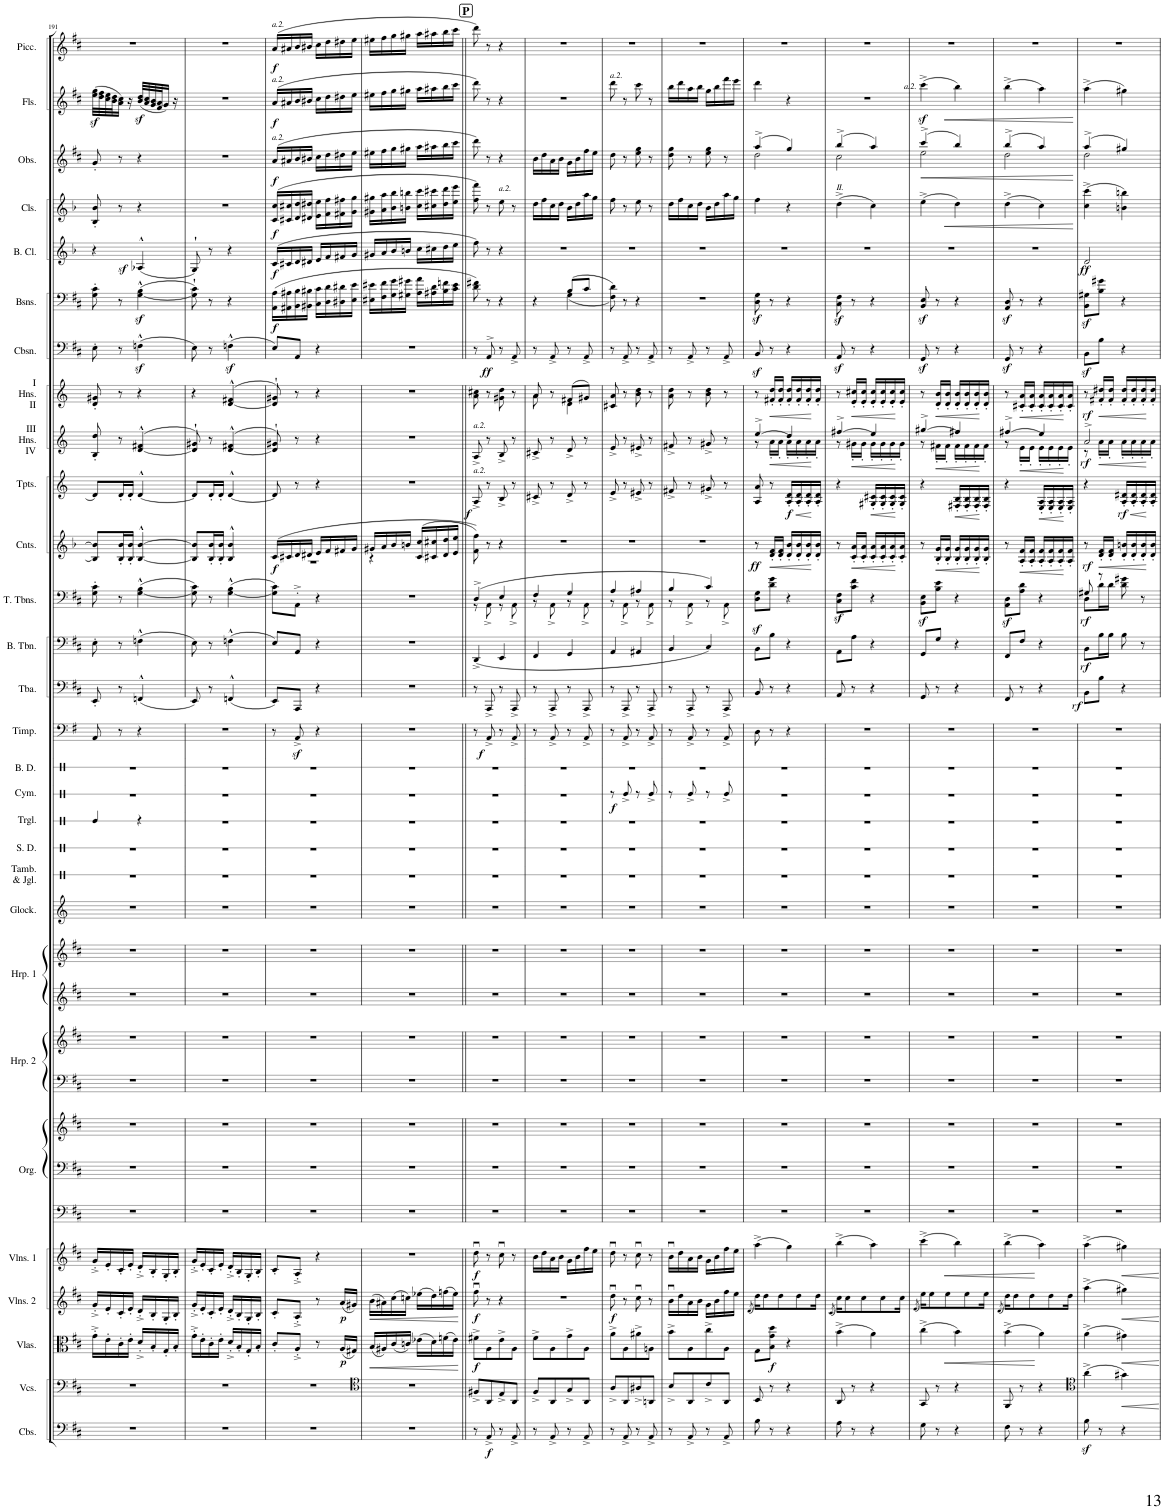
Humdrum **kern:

**kern	**dynam	**kern	**kern	**dynam	**kern	**dynam	**kern	**dynam	**kern	**kern	**kern	**kern	**kern	**kern	**kern	**kern	**kern	**kern	**kern	**kern	**dynam	**kern	**kern	**dynam	**kern	**dynam	**kern	**dynam	**kern	**dynam	**kern	**dynam	**kern	**dynam	**kern	**dynam	**kern	**dynam	**kern	**dynam	**kern	**dynam	**kern	**dynam	**kern	**dynam	**kern	**dynam	**kern	**dynam	**kern	**dynam
*part29	*part29	*part28	*part27	*part27	*part26	*part26	*part25	*part25	*part24	*part24	*part24	*part23	*part23	*part22	*part22	*part21	*part20	*part19	*part18	*part17	*part17	*part16	*part15	*part15	*part14	*part14	*part13	*part13	*part12	*part12	*part11	*part11	*part10	*part10	*part9	*part9	*part8	*part8	*part7	*part7	*part6	*part6	*part5	*part5	*part4	*part4	*part3	*part3	*part2	*part2	*part1	*part1
*staff33	*staff33	*staff32	*staff31	*staff31	*staff30	*staff30	*staff29	*staff29	*staff28	*staff27	*staff26	*staff25	*staff24	*staff23	*staff22	*staff21	*staff20	*staff19	*staff18	*staff17	*staff17	*staff16	*staff15	*staff15	*staff14	*staff14	*staff13	*staff13	*staff12	*staff12	*staff11	*staff11	*staff10	*staff10	*staff9	*staff9	*staff8	*staff8	*staff7	*staff7	*staff6	*staff6	*staff5	*staff5	*staff4	*staff4	*staff3	*staff3	*staff2	*staff2	*staff1	*staff1
*I"Contrabasses	*	*I"Violoncellos	*I"Violas	*	*I"Violins 2	*	*I"Violins 1	*	*I"Organ	*	*	*I"Harp 2	*	*I"Harp 1	*	*I"Glockenspiel	*I"Tambourine &amp; Jingles	*I"Snare Drum	*I"Triangle	*I"Cymbal	*	*I"Bass Drum	*I"Timpani	*	*I"Tuba	*	*I"Bass Trombone	*	*I"2 Tenor Trombones	*	*I"2 A Cornets	*	*I"2 F Trumpets	*	*I"III F Horns IV	*	*I"I F Horns II	*	*I"Contrabassoon	*	*I"2 Bassoons	*	*I"A Bass Clarinet	*	*I"2 A Clarinets	*	*I"2 Oboes	*	*I"2 Flutes	*	*I"Piccolo (II ad lib.)	*
*I'Cbs.	*	*I'Vcs.	*I'Vlas.	*	*I'Vlns. 2	*	*I'Vlns. 1	*	*I'Org.	*	*	*I'Hrp. 2	*	*I'Hrp. 1	*	*I'Glock.	*I'Tamb. &amp; Jgl.	*I'S. D.	*I'Trgl.	*I'Cym.	*	*I'B. D.	*I'Timp.	*	*I'Tba.	*	*I'B. Tbn.	*	*I'T. Tbns.	*	*I'Cnts.	*	*I'Tpts.	*	*I'III Hns. IV	*	*I'I Hns. II	*	*I'Cbsn.	*	*I'Bsns.	*	*I'B. Cl.	*	*I'Cls.	*	*I'Obs.	*	*I'Fls.	*	*I'Picc.	*
!!LO:PB:g=z
*clefF4	*	*clefF4	*clefC3	*	*clefG2	*	*clefG2	*	*clefF4	*clefF4	*clefG2	*clefF4	*clefG2	*clefG2	*clefG2	*clefG2	*clefX	*clefX	*clefX	*clefX	*	*clefX	*clefF4	*	*clefF4	*	*clefF4	*	*clefF4	*	*clefG2	*	*clefG2	*	*clefG2	*	*clefG2	*	*clefF4	*	*clefF4	*	*clefG2	*	*clefG2	*	*clefG2	*	*clefG2	*	*clefG2	*
*Trd7c12	*	*	*	*	*	*	*	*	*	*	*	*	*	*	*	*Trd-14c-24	*	*	*	*	*	*	*	*	*	*	*	*	*	*	*Trd2c3	*	*Trd-3c-5	*	*Trd4c7	*	*Trd4c7	*	*Trd7c12	*	*	*	*Trd9c15	*	*Trd2c3	*	*	*	*	*	*Trd-7c-12	*
*k[f#c#]	*	*k[f#c#]	*k[f#c#]	*	*k[f#c#]	*	*k[f#c#]	*	*k[f#c#]	*k[f#c#]	*k[f#c#]	*k[f#c#]	*k[f#c#]	*k[f#c#]	*k[f#c#]	*k[]	*k[]	*k[]	*k[]	*k[]	*	*k[]	*k[f#]	*	*k[f#c#]	*	*k[f#c#]	*	*k[f#c#]	*	*k[b-]	*	*k[]	*	*k[]	*	*k[]	*	*k[f#c#]	*	*k[f#c#]	*	*k[b-]	*	*k[b-]	*	*k[f#c#]	*	*k[f#c#]	*	*k[f#c#]	*
*M2/4	*	*M2/4	*M2/4	*	*M2/4	*	*M2/4	*	*M2/4	*M2/4	*M2/4	*M2/4	*M2/4	*M2/4	*M2/4	*M2/4	*M2/4	*M2/4	*M2/4	*M2/4	*	*M2/4	*M2/4	*	*M2/4	*	*M2/4	*	*M2/4	*	*M2/4	*	*M2/4	*	*M2/4	*	*M2/4	*	*M2/4	*	*M2/4	*	*M2/4	*	*M2/4	*	*M2/4	*	*M2/4	*	*M2/4	*
=191	=191	=191	=191	=191	=191	=191	=191	=191	=191	=191	=191	=191	=191	=191	=191	=191	=191	=191	=191	=191	=191	=191	=191	=191	=191	=191	=191	=191	=191	=191	=191	=191	=191	=191	=191	=191	=191	=191	=191	=191	=191	=191	=191	=191	=191	=191	=191	=191	=191	=191	=191	=191
2r	.	2r	16g'^\LL	.	16g'^/LL	.	16g'^/LL	.	2r	2r	2r	2r	2r	2r	2r	2r	2r	2r	4Re/	2r	.	2r	8AA/	.	8EE'/	.	8E'\	.	8G\' 8c#\'	.	8B-/] 8b-/]L	.	8d/L]	.	8B/' 8dd/'	.	8d/' 8g#X/'	.	8E'\	.	8G\' 8c#\'	.	4r	.	8B-/' 8b-/'	.	8g'/	.	(32ee\z< 32gg\z<LLL	.	2r	.
.	.	.	.	.	.	.	.	.	.	.	.	.	.	.	.	.	.	.	.	.	.	.	.	.	.	.	.	.	.	.	.	.	.	.	.	.	.	.	.	.	.	.	.	.	.	.	.	.	32dd\ 32ff#\	.	.	.
.	.	.	16e'\	.	16e'/	.	16e'/	.	.	.	.	.	.	.	.	.	.	.	.	.	.	.	.	.	.	.	.	.	.	.	.	.	.	.	.	.	.	.	.	.	.	.	.	.	.	.	.	.	32cc#\ 32ee\	.	.	.
.	.	.	.	.	.	.	.	.	.	.	.	.	.	.	.	.	.	.	.	.	.	.	.	.	.	.	.	.	.	.	.	.	.	.	.	.	.	.	.	.	.	.	.	.	.	.	.	.	32b\ 32dd\J	.	.	.
.	.	.	16c#'\	.	16c#'/	.	16c#'/	.	.	.	.	.	.	.	.	.	.	.	.	.	.	.	8r	.	8r	.	8r	.	8r	.	16B-/' 16b-/'L	.	16d'/L	.	8r	.	8r	.	8r	.	8r	.	.	.	8r	.	8r	.	16a\ 16cc#\JJ)	.	.	.
.	.	.	16e'\JJ	.	16e'/JJ	.	16e'/JJ	.	.	.	.	.	.	.	.	.	.	.	.	.	.	.	.	.	.	.	.	.	.	.	16B-/' 16b-/'JJ	.	16d'/JJ	.	.	.	.	.	.	.	.	.	.	.	.	.	.	.	16r	.	.	.
.	.	.	16d'^/LL	.	16d'^/LL	.	16d'^/LL	.	.	.	.	.	.	.	.	.	.	.	4r	.	.	.	4r	.	(4FFn^^/	.	(4Fn^^\	.	(>[4G\^^ 4B\^^	.	[4B-/^^ [4b-/^^	.	[4d^^/	.	(>[4d/^^ 4f#X/^^	.	4r	.	(4Fnz<^^\	.	(>[4G\z<^^ 4B\z<^^	.	(4A-Xz<^^/	.	4r	.	4r	.	(32b/z< 32dd/z<LLL	.	.	.
.	.	.	.	.	.	.	.	.	.	.	.	.	.	.	.	.	.	.	.	.	.	.	.	.	.	.	.	.	.	.	.	.	.	.	.	.	.	.	.	.	.	.	.	.	.	.	.	.	32a/ 32cc#/	.	.	.
.	.	.	16B'/	.	16B'/	.	16B'/	.	.	.	.	.	.	.	.	.	.	.	.	.	.	.	.	.	.	.	.	.	.	.	.	.	.	.	.	.	.	.	.	.	.	.	.	.	.	.	.	.	32g/ 32b/	.	.	.
.	.	.	.	.	.	.	.	.	.	.	.	.	.	.	.	.	.	.	.	.	.	.	.	.	.	.	.	.	.	.	.	.	.	.	.	.	.	.	.	.	.	.	.	.	.	.	.	.	32f#/ 32a/J	.	.	.
.	.	.	16G'/	.	16G'/	.	16G'/	.	.	.	.	.	.	.	.	.	.	.	.	.	.	.	.	.	.	.	.	.	.	.	.	.	.	.	.	.	.	.	.	.	.	.	.	.	.	.	.	.	16g/JJ)	.	.	.
.	.	.	16B'/JJ	.	16B'/JJ	.	16B'/JJ	.	.	.	.	.	.	.	.	.	.	.	.	.	.	.	.	.	.	.	.	.	.	.	.	.	.	.	.	.	.	.	.	.	.	.	.	.	.	.	.	.	16r	.	.	.
=192	=192	=192	=192	=192	=192	=192	=192	=192	=192	=192	=192	=192	=192	=192	=192	=192	=192	=192	=192	=192	=192	=192	=192	=192	=192	=192	=192	=192	=192	=192	=192	=192	=192	=192	=192	=192	=192	=192	=192	=192	=192	=192	=192	=192	=192	=192	=192	=192	=192	=192	=192	=192
2r	.	2r	16g'^\LL	.	16g'^/LL	.	16g'^/LL	.	2r	2r	2r	2r	2r	2r	2r	2r	2r	2r	2r	2r	.	2r	2r	.	8EE'/)	.	8E'\)	.	8G\]' 8c#\')	.	8B-/] 8b-/]L	.	8d/L]	.	8d/]`> 8g#X/`>)	.	4r	.	8E'\)	.	8G\]`> 8c#\`>)	.	8G`>/)	.	2r	.	2r	.	2r	.	2r	.
.	.	.	16e'\	.	16e'/	.	16e'/	.	.	.	.	.	.	.	.	.	.	.	.	.	.	.	.	.	.	.	.	.	.	.	.	.	.	.	.	.	.	.	.	.	.	.	.	.	.	.	.	.	.	.	.	.
.	.	.	16c#'\	.	16c#'/	.	16c#'/	.	.	.	.	.	.	.	.	.	.	.	.	.	.	.	.	.	8r	.	8r	.	8r	.	16B-/' 16b-/'L	.	16d'/L	.	8r	.	.	.	8r	.	8r	.	8r	.	.	.	.	.	.	.	.	.
.	.	.	16e'\JJ	.	16e'/JJ	.	16e'/JJ	.	.	.	.	.	.	.	.	.	.	.	.	.	.	.	.	.	.	.	.	.	.	.	16B-/' 16b-/'JJ	.	16d'/JJ	.	.	.	.	.	.	.	.	.	.	.	.	.	.	.	.	.	.	.
.	.	.	16d'^/LL	.	16d'^/LL	.	16d'^/LL	.	.	.	.	.	.	.	.	.	.	.	.	.	.	.	.	.	(4FFn^^/	.	(4Fn^^\	.	(>[4G\^^ 4B\^^	.	4B-/^^ 4b-/^^	.	[4d^^/	.	(>[4d/^^ 4f#X/^^	.	(>[4d/^^ 4f#X/^^	.	(4Fnz<^^\	.	4r	.	4r	.	.	.	.	.	.	.	.	.
.	.	.	16B'/	.	16B'/	.	16B'/	.	.	.	.	.	.	.	.	.	.	.	.	.	.	.	.	.	.	.	.	.	.	.	.	.	.	.	.	.	.	.	.	.	.	.	.	.	.	.	.	.	.	.	.	.
.	.	.	16G'/	.	16G'/	.	16G'/	.	.	.	.	.	.	.	.	.	.	.	.	.	.	.	.	.	.	.	.	.	.	.	.	.	.	.	.	.	.	.	.	.	.	.	.	.	.	.	.	.	.	.	.	.
.	.	.	16B'/JJ	.	16B'/JJ	.	16B'/JJ	.	.	.	.	.	.	.	.	.	.	.	.	.	.	.	.	.	.	.	.	.	.	.	.	.	.	.	.	.	.	.	.	.	.	.	.	.	.	.	.	.	.	.	.	.
=193	=193	=193	=193	=193	=193	=193	=193	=193	=193	=193	=193	=193	=193	=193	=193	=193	=193	=193	=193	=193	=193	=193	=193	=193	=193	=193	=193	=193	=193	=193	=193	=193	=193	=193	=193	=193	=193	=193	=193	=193	=193	=193	=193	=193	=193	=193	=193	=193	=193	=193	=193	=193
*	*	*	*	*	*	*	*	*	*	*	*	*	*	*	*	*	*	*	*	*	*	*	*	*	*	*	*	*	*	*	*^	*	*	*	*	*	*	*	*	*	*	*	*	*	*	*	*	*	*	*	*	*
!	!	!	!	!	!	!	!	!	!	!	!	!	!	!	!	!	!	!	!	!	!	!	!	!	!	!	!	!	!	!	!	!	!	!	!	!	!	!	!	!	!	!	!	!	!	!	!	!	!	!	!	!LO:TX:a:i:t=a.2.	!
!	!	!	!	!	!	!	!	!	!	!	!	!	!	!	!	!	!	!	!	!	!	!	!	!	!	!	!	!	!	!	!	!	!	!	!	!	!	!	!	!	!	!	!	!	!	!	!	!	!	!LO:TX:a:i:t=a.2.	!	!	!
!	!	!	!	!	!	!	!	!	!	!	!	!	!	!	!	!	!	!	!	!	!	!	!	!	!	!	!	!	!	!	!	!	!	!	!	!	!	!	!	!	!	!	!	!	!	!	!	!LO:TX:a:i:t=a.2.	!	!	!	!	!
!	!	!	!	!	!	!	!	!	!	!	!	!	!	!	!	!	!	!	!	!	!	!	!	!	!	!	!	!	!	!	!	!	!LO:DY:b	!	!	!	!	!	!	!	!	!	!LO:DY:b	!	!LO:DY:b	!	!LO:DY:b	!	!LO:DY:b	!	!LO:DY:b	!	!LO:DY:b
2r	.	2r	8c#'/L	.	8c#'/L	.	8c#'/L	.	2r	2r	2r	2r	2r	2r	2r	2r	2r	2r	2r	2r	.	2r	8r	.	8EE'/L)	.	8E'/L)	.	8G\]' 8c#\'L)	.	(16c/LL	2r	f	8d/]	.	8d/]`> 8g#X/`>)	.	8d/]`> 8g#X/`>)	.	8E'/L)	.	(16AA\ 16A\LL	f	(16c/LL	f	(16c/ 16cc/LL	f	(16a/LL	f	(16a/LL	f	(16a/LL	f
.	.	.	.	.	.	.	.	.	.	.	.	.	.	.	.	.	.	.	.	.	.	.	.	.	.	.	.	.	.	.	16c#X/	.	.	.	.	.	.	.	.	.	.	16AA#X\ 16A#X\	.	16c#X/	.	16c#X/ 16cc#X/	.	16a#X/	.	16a#X/	.	16a#X/	.
.	.	.	8A'^/J	.	8A'^/J	.	8A'^/J	.	.	.	.	.	.	.	.	.	.	.	.	.	.	.	8AAz<^/	.	8AAA'/J	.	8AA'/J	.	8AA'^\J	.	16d/	.	.	8r	.	8r	.	8r	.	8AA'/J	.	16BB\ 16B\	.	16d/	.	16d/ 16dd/	.	16b/	.	16b/	.	16b/	.
.	.	.	.	.	.	.	.	.	.	.	.	.	.	.	.	.	.	.	.	.	.	.	.	.	.	.	.	.	.	.	16d#X/JJ	.	.	.	.	.	.	.	.	.	.	16BB#X\ 16B#X\JJ	.	16d#X/JJ	.	16d#X/ 16dd#X/JJ	.	16b#X/JJ	.	16b#X/JJ	.	16b#X/JJ	.
.	.	.	8r	.	8r	.	4r	.	.	.	.	.	.	.	.	.	.	.	.	.	.	.	4r	.	4r	.	4r	.	4r	.	16e/LL	.	.	4r	.	4r	.	4r	.	4r	.	16C#\ 16c#\LL	.	16e/LL	.	16e\ 16ee\LL	.	16cc#\LL	.	16cc#\LL	.	16cc#\LL	.
.	.	.	.	.	.	.	.	.	.	.	.	.	.	.	.	.	.	.	.	.	.	.	.	.	.	.	.	.	.	.	16f/	.	.	.	.	.	.	.	.	.	.	16D\ 16d\	.	16f/	.	16f\ 16ff\	.	16dd\	.	16dd\	.	16dd\	.
!	!	!	!	!LO:DY:b	!	!LO:DY:b	!	!	!	!	!	!	!	!	!	!	!	!	!	!	!	!	!	!	!	!	!	!	!	!	!	!	!	!	!	!	!	!	!	!	!	!	!	!	!	!	!	!	!	!	!	!	!
.	.	.	(16A/LL	p	(16a/LL	p	.	.	.	.	.	.	.	.	.	.	.	.	.	.	.	.	.	.	.	.	.	.	.	.	16f#X/	.	.	.	.	.	.	.	.	.	.	16D#X\ 16d#X\	.	16f#X/	.	16f#X\ 16ff#X\	.	16dd#X\	.	16dd#X\	.	16dd#X\	.
.	.	.	16G#X'/JJ)	.	16g#X'/JJ)	.	.	.	.	.	.	.	.	.	.	.	.	.	.	.	.	.	.	.	.	.	.	.	.	.	16g/JJ	.	.	.	.	.	.	.	.	.	.	16E\ 16e\JJ	.	16g/JJ	.	16g\ 16gg\JJ	.	16ee\JJ	.	16ee\JJ	.	16ee\JJ	.
=194	=194	=194	=194	=194	=194	=194	=194	=194	=194	=194	=194	=194	=194	=194	=194	=194	=194	=194	=194	=194	=194	=194	=194	=194	=194	=194	=194	=194	=194	=194	=194	=194	=194	=194	=194	=194	=194	=194	=194	=194	=194	=194	=194	=194	=194	=194	=194	=194	=194	=194	=194	=194	=194
*	*	*clefC4	*	*	*	*	*	*	*	*	*	*	*	*	*	*	*	*	*	*	*	*	*	*	*	*	*	*	*	*	*	*	*	*	*	*	*	*	*	*	*	*	*	*	*	*	*	*	*	*	*	*	*
!	!	!	!	!LO:HP:b	!	!	!	!	!	!	!	!	!	!	!	!	!	!	!	!	!	!	!	!	!	!	!	!	!	!	!	!	!	!	!	!	!	!	!	!	!	!	!	!	!	!	!	!	!	!	!	!	!
2r	.	2r	(16B/LL	<	(16b\LL	.	2r	.	2r	2r	2r	2r	2r	2r	2r	2r	2r	2r	2r	2r	.	2r	2r	.	2r	.	2r	.	2r	.	16g#X/LL	4r	.	2r	.	2r	.	2r	.	2r	.	16E#X\ 16e#X\LL	.	16g#X/LL	.	16g#X\ 16gg#X\LL	.	16ee#X\LL	.	16ee#X\LL	.	16ee#X\LL	.
.	.	.	16A#X'/)	.	16a#X'\)	.	.	.	.	.	.	.	.	.	.	.	.	.	.	.	.	.	.	.	.	.	.	.	.	.	16a/	.	.	.	.	.	.	.	.	.	.	16F#\ 16f#\	.	16a/	.	16a\ 16aa\	.	16ff#\	.	16ff#\	.	16ff#\	.
.	.	.	(16c#/	.	(16cc#\	.	.	.	.	.	.	.	.	.	.	.	.	.	.	.	.	.	.	.	.	.	.	.	.	.	16b-/	.	.	.	.	.	.	.	.	.	.	16G\ 16g\	.	16b-/	.	16b-\ 16bb-\	.	16gg\	.	16gg\	.	16gg\	.
.	.	.	16cn'/JJ)	.	16ccn'\JJ)	.	.	.	.	.	.	.	.	.	.	.	.	.	.	.	.	.	.	.	.	.	.	.	.	.	16bn/JJ	.	.	.	.	.	.	.	.	.	.	16G#X\ 16g#X\JJ	.	16bn/JJ	.	16bn\ 16bbn\JJ	.	16gg#X\JJ	.	16gg#X\JJ	.	16gg#X\JJ	.
.	.	.	(16e-X\LL	.	(16ee-X\LL	.	.	.	.	.	.	.	.	.	.	.	.	.	.	.	.	.	.	.	.	.	.	.	.	.	(16c/ 16cc/LL	4ryy	.	.	.	.	.	.	.	.	.	16A\ 16a\LL	.	16cc\LL	.	16cc\ 16ccc\LL	.	16aa\LL	.	16aa\LL	.	16aa\LL	.
.	.	.	16d'\)	.	16dd'\)	.	.	.	.	.	.	.	.	.	.	.	.	.	.	.	.	.	.	.	.	.	.	.	.	.	16c#X/ 16cc#X/	.	.	.	.	.	.	.	.	.	.	16A#X\ 16d\	.	16cc#X\	.	16cc#X\ 16ccc#X\	.	16aa#X\	.	16aa#X\	.	16aa#X\	.
.	.	.	(16fn\	.	(16ffn\	.	.	.	.	.	.	.	.	.	.	.	.	.	.	.	.	.	.	.	.	.	.	.	.	.	16d/ 16dd/	.	.	.	.	.	.	.	.	.	.	16B\ 16fn\	.	16dd\	.	16dd\ 16ddd\	.	16bb\	.	16bb\	.	16bb\	.
.	.	.	16e-'\JJ)	.	16ee-'\JJ)	.	.	.	.	.	.	.	.	.	.	.	.	.	.	.	.	.	.	.	.	.	.	.	.	.	16e/ 16ee/JJ	.	.	.	.	.	.	.	.	.	.	16c#\ 16e#\JJ	.	16ee\JJ	.	16ee\ 16eee\JJ	.	16ccc#\JJ	.	16ccc#\JJ	.	16ccc#\JJ	.
*	*	*	*	*	*	*	*	*	*	*	*	*	*	*	*	*	*	*	*	*	*	*	*	*	*	*	*	*	*	*	*v	*v	*	*	*	*	*	*	*	*	*	*	*	*	*	*	*	*	*	*	*	*	*
!!LO:REH:place=s1:a:B:cj:fs=14:t=P
=195||	=195||	=195||	=195||	=195||	=195||	=195||	=195||	=195||	=195||	=195||	=195||	=195||	=195||	=195||	=195||	=195||	=195||	=195||	=195||	=195||	=195||	=195||	=195||	=195||	=195||	=195||	=195||	=195||	=195||	=195||	=195||	=195||	=195||	=195||	=195||	=195||	=195||	=195||	=195||	=195||	=195||	=195||	=195||	=195||	=195||	=195||	=195||	=195||	=195||	=195||	=195||	=195||
*	*	*	*	*	*	*	*	*	*	*	*	*	*	*	*	*	*	*	*	*	*	*	*	*	*	*	*	*	*^	*	*	*	*	*	*	*	*	*	*	*	*	*	*	*	*	*	*	*	*	*	*	*
!	!	!	!	!	!	!	!	!	!	!	!	!	!	!	!	!	!	!	!	!	!	!	!	!	!	!	!	!	!	!	!	!	!	!	!	!LO:TX:a:i:t=a.2.	!	!	!	!	!	!	!	!	!	!	!	!	!	!	!	!	!
!	!	!	!	!	!	!	!	!	!	!	!	!	!	!	!	!	!	!	!	!	!	!	!	!	!	!	!	!	!	!	!	!	!	!LO:TX:a:i:t=a.2.	!	!	!	!	!	!	!	!	!	!	!	!	!	!	!	!	!	!	!
!	!	!	!	!LO:DY:b	!	!LO:DY:b	!	!LO:DY:b	!	!	!	!	!	!	!	!	!	!	!	!	!	!	!	!	!	!	!	!	!	!	!	!	!	!	!LO:DY:b	!	!	!	!	!	!	!	!	!	!	!	!	!	!	!	!	!	!
8r	.	8F#X^/L	8f#X^\L	f	8ff#u\	f	8ddu\	f	2r	2r	2r	2r	2r	2r	2r	2r	2r	2r	2r	2r	.	2r	8r	.	8r	.	(4DD^/	.	(4D^/	8r	.	8f\ 8ff\))	.	8A^/	f	8A^/	.	8a\' 8cc#X\'	.	8r	.	8d\ 8f#X\)	.	8ff\)	.	8ff\ 8fff\)	.	8ddd\)	.	8ddd\)	.	8ddd\)	.
!	!LO:DY:b	!	!	!	!	!	!	!	!	!	!	!	!	!	!	!	!	!	!	!	!	!	!	!LO:DY:b	!	!	!	!	!	!	!	!	!	!	!	!	!	!	!	!	!LO:DY:b	!	!	!	!	!	!	!	!	!	!	!	!
8AA^</	f	8AA/	8A\	.	8r	.	8r	.	.	.	.	.	.	.	.	.	.	.	.	.	.	.	8AA^</	f	8AAA^</	.	.	.	.	8AA^\	.	8r	.	8r	.	8r	.	8r	.	8AA^>/	ff	8r	.	8r	.	8r	.	8r	.	8r	.	8r	.
!	!	!	!	!	!	!	!	!	!	!	!	!	!	!	!	!	!	!	!	!	!	!	!	!	!	!	!	!	!	!	!	!	!	!	!	!	!	!	!	!	!	!	!	!	!	!LO:TX:a:i:t=a.2.	!	!	!	!	!	!	!
8r	.	8E^/	8e^\	.	4r	.	8cc#u\	.	.	.	.	.	.	.	.	.	.	.	.	.	.	.	8r	.	8r	.	4EE/	.	4E/	8r	.	4r	.	8B^/	.	8B^/	.	8g#X\' 8dd\'	.	8r	.	4r	.	4r	.	8ee\	.	4r	.	4r	.	4r	.
8AA^/	.	8AA/J	8A\J	.	.	.	8r	.	.	.	.	.	.	.	.	.	.	.	.	.	.	.	8AA^/	.	8AAA^/	.	.	.	.	8AA^\	.	.	.	8r	.	8r	.	8r	.	8AA^/	.	.	.	.	.	8r	.	.	.	.	.	.	.
=196	=196	=196	=196	=196	=196	=196	=196	=196	=196	=196	=196	=196	=196	=196	=196	=196	=196	=196	=196	=196	=196	=196	=196	=196	=196	=196	=196	=196	=196	=196	=196	=196	=196	=196	=196	=196	=196	=196	=196	=196	=196	=196	=196	=196	=196	=196	=196	=196	=196	=196	=196	=196	=196
*	*	*	*	*	*	*	*	*	*	*	*	*	*	*	*	*	*	*	*	*	*	*	*	*	*	*	*	*	*	*	*	*	*	*	*	*	*	*^	*	*	*	*^	*	*	*	*	*	*	*	*	*	*	*
8r	.	8F#^/L	8f#^\L	.	2r	.	16b'^\LL	.	2r	2r	2r	2r	2r	2r	2r	2r	2r	2r	2r	2r	.	2r	8r	.	8r	.	4FF#/	.	4F#/	8r	.	2r	.	8c#X^/	.	8c#X^/	.	8a'/	8a'\	.	8r	.	4r	4ryy	.	2r	.	16dd'^\LL	.	16b'^\LL	.	2r	.	2r	.
.	.	.	.	.	.	.	16dd'\	.	.	.	.	.	.	.	.	.	.	.	.	.	.	.	.	.	.	.	.	.	.	.	.	.	.	.	.	.	.	.	.	.	.	.	.	.	.	.	.	16ff'\	.	16dd'\	.	.	.	.	.
8AA^/	.	8AA/	8A\	.	.	.	16a'\	.	.	.	.	.	.	.	.	.	.	.	.	.	.	.	8AA^/	.	8AAA^/	.	.	.	.	8AA^\	.	.	.	8r	.	8r	.	8r	8ryy	.	8AA^/	.	.	.	.	.	.	16cc'\	.	16a'\	.	.	.	.	.
.	.	.	.	.	.	.	16b'\JJ	.	.	.	.	.	.	.	.	.	.	.	.	.	.	.	.	.	.	.	.	.	.	.	.	.	.	.	.	.	.	.	.	.	.	.	.	.	.	.	.	16dd'\JJ	.	16b'\JJ	.	.	.	.	.
8r	.	8G^/	8g^\	.	.	.	16g'\LL	.	.	.	.	.	.	.	.	.	.	.	.	.	.	.	8r	.	8r	.	4GG/	.	4G/	8r	.	.	.	8d^/	.	8d^/	.	(8f#X/L	4d\	.	8r	.	(8B/L	(4G\	.	.	.	16b-'\LL	.	16g'\LL	.	.	.	.	.
.	.	.	.	.	.	.	16b'\	.	.	.	.	.	.	.	.	.	.	.	.	.	.	.	.	.	.	.	.	.	.	.	.	.	.	.	.	.	.	.	.	.	.	.	.	.	.	.	.	16dd'\	.	16b'\	.	.	.	.	.
8AA^/	.	8AA/J	8A\J	.	.	.	16ff#'\	.	.	.	.	.	.	.	.	.	.	.	.	.	.	.	8AA^/	.	8AAA^/	.	.	.	.	8AA^\	.	.	.	8r	.	8r	.	8g#X/J)	.	.	8AA^/	.	8c#/J	.	.	.	.	16aa'\	.	16ff#'\	.	.	.	.	.
.	.	.	.	.	.	.	16ee'\JJ	.	.	.	.	.	.	.	.	.	.	.	.	.	.	.	.	.	.	.	.	.	.	.	.	.	.	.	.	.	.	.	.	.	.	.	.	.	.	.	.	16gg'\JJ	.	16ee'\JJ	.	.	.	.	.
*	*	*	*	*	*	*	*	*	*	*	*	*	*	*	*	*	*	*	*	*	*	*	*	*	*	*	*	*	*	*	*	*	*	*	*	*	*	*v	*v	*	*	*	*v	*v	*	*	*	*	*	*	*	*	*	*	*
=197	=197	=197	=197	=197	=197	=197	=197	=197	=197	=197	=197	=197	=197	=197	=197	=197	=197	=197	=197	=197	=197	=197	=197	=197	=197	=197	=197	=197	=197	=197	=197	=197	=197	=197	=197	=197	=197	=197	=197	=197	=197	=197	=197	=197	=197	=197	=197	=197	=197	=197	=197	=197	=197
!	!	!	!	!	!	!	!	!	!	!	!	!	!	!	!	!	!	!	!	!	!	!	!	!	!	!	!	!	!	!	!	!	!	!	!	!	!	!	!	!	!	!	!	!	!	!	!	!	!	!LO:TX:a:i:t=a.2.	!	!	!
!	!	!	!	!	!	!LO:DY:b	!	!	!	!	!	!	!	!	!	!	!	!	!	!	!	!	!	!	!	!	!	!	!	!	!	!	!	!	!	!	!	!	!	!	!	!	!	!	!	!	!	!	!	!	!	!	!
8r	.	8A^/L	8a^\L	.	8ddu\	f	8ddu\	.	2r	2r	2r	2r	2r	2r	2r	2r	2r	2r	2r	8r	.	2r	8r	.	8r	.	4AA/	.	4A/	8r	.	2r	.	8e^/	.	8e^/	.	8c#X/ 8a/	.	8r	.	8F#\ 8d\))	.	2r	.	8ff\	.	8dd\	.	8ddd\	.	2r	.
!	!	!	!	!	!	!	!	!	!	!	!	!	!	!	!	!	!	!	!	!	!LO:DY:b	!	!	!	!	!	!	!	!	!	!	!	!	!	!	!	!	!	!	!	!	!	!	!	!	!	!	!	!	!	!	!	!
8AA^/	.	8AA/	8A\	.	8r	.	8r	.	.	.	.	.	.	.	.	.	.	.	.	8Re^</	f	.	8AA^/	.	8AAA^/	.	.	.	.	8AA^\	.	.	.	8r	.	8r	.	8r	.	8AA^/	.	8r	.	.	.	8r	.	8r	.	8r	.	.	.
8r	.	8A#X^/	8a#X^\	.	8cc#u\	.	8cc#u\	.	.	.	.	.	.	.	.	.	.	.	.	8r	.	.	8r	.	8r	.	4AA#X/	.	4A#X/	8r	.	.	.	8e#X^/	.	8e#X^/	.	8b\' 8dd\'	.	8r	.	4r	.	.	.	8ee\	.	8ee\ 8gg\	.	8ccc#\	.	.	.
8AA^/	.	8AAn/J	8An\J	.	8r	.	8r	.	.	.	.	.	.	.	.	.	.	.	.	8Re^/	.	.	8AA^/	.	8AAA^/	.	.	.	.	8AA^\	.	.	.	8r	.	8r	.	8r	.	8AA^/	.	.	.	.	.	8r	.	8r	.	8r	.	.	.
=198	=198	=198	=198	=198	=198	=198	=198	=198	=198	=198	=198	=198	=198	=198	=198	=198	=198	=198	=198	=198	=198	=198	=198	=198	=198	=198	=198	=198	=198	=198	=198	=198	=198	=198	=198	=198	=198	=198	=198	=198	=198	=198	=198	=198	=198	=198	=198	=198	=198	=198	=198	=198	=198
8r	.	8B^/L	8b^\L	.	16b'^u\LL	.	16b'^u\LL	.	2r	2r	2r	2r	2r	2r	2r	2r	2r	2r	2r	8r	.	2r	8r	.	8r	.	4BB/	.	4B/	8r	.	2r	.	8f#X^/	.	8f#X^/	.	8a\ 8dd\	.	8r	.	2r	.	2r	.	16dd'^\LL	.	8dd\ 8gg\	.	16bb'^\LL	.	2r	.
.	.	.	.	.	16dd'\	.	16dd'\	.	.	.	.	.	.	.	.	.	.	.	.	.	.	.	.	.	.	.	.	.	.	.	.	.	.	.	.	.	.	.	.	.	.	.	.	.	.	16ff'\	.	.	.	16ddd'\	.	.	.
8AA^/	.	8AA/	8A\	.	16a'\	.	16a'\	.	.	.	.	.	.	.	.	.	.	.	.	8Re^</	.	.	8AA^/	.	8AAA^/	.	.	.	.	8AA^\	.	.	.	8r	.	8r	.	8r	.	8AA^/	.	.	.	.	.	16cc'\	.	8r	.	16aa'\	.	.	.
.	.	.	.	.	16b'\JJ	.	16b'\JJ	.	.	.	.	.	.	.	.	.	.	.	.	.	.	.	.	.	.	.	.	.	.	.	.	.	.	.	.	.	.	.	.	.	.	.	.	.	.	16dd'\JJ	.	.	.	16bb'\JJ	.	.	.
8r	.	8c#^/	8cc#^\	.	16g'\LL	.	16g'\LL	.	.	.	.	.	.	.	.	.	.	.	.	8r	.	.	8r	.	8r	.	4C#/)	.	4c#/)	8r	.	.	.	8g#X^/	.	8g#X^/	.	8b\ 8dd\	.	8r	.	.	.	.	.	16b-'\LL	.	8ee\ 8gg\	.	16gg'\LL	.	.	.
.	.	.	.	.	16b'\	.	16b'\	.	.	.	.	.	.	.	.	.	.	.	.	.	.	.	.	.	.	.	.	.	.	.	.	.	.	.	.	.	.	.	.	.	.	.	.	.	.	16dd'\	.	.	.	16bb'\	.	.	.
8AA^/	.	8AA/J	8A\J	.	16ff#'\	.	16ff#'\	.	.	.	.	.	.	.	.	.	.	.	.	8Re^</	.	.	8AA^/	.	8AAA^/	.	.	.	.	8AA^\	.	.	.	8r	.	8r	.	8r	.	8AA^/	.	.	.	.	.	16aa'\	.	8r	.	16fff#'\	.	.	.
.	.	.	.	.	16ee'\JJ	.	16ee'\JJ	.	.	.	.	.	.	.	.	.	.	.	.	.	.	.	.	.	.	.	.	.	.	.	.	.	.	.	.	.	.	.	.	.	.	.	.	.	.	16gg'\JJ	.	.	.	16eee'\JJ	.	.	.
*	*	*	*	*	*	*	*	*	*	*	*	*	*	*	*	*	*	*	*	*	*	*	*	*	*	*	*	*	*v	*v	*	*	*	*	*	*	*	*	*	*	*	*	*	*	*	*	*	*	*	*	*	*	*
=199	=199	=199	=199	=199	=199	=199	=199	=199	=199	=199	=199	=199	=199	=199	=199	=199	=199	=199	=199	=199	=199	=199	=199	=199	=199	=199	=199	=199	=199	=199	=199	=199	=199	=199	=199	=199	=199	=199	=199	=199	=199	=199	=199	=199	=199	=199	=199	=199	=199	=199	=199	=199
.	.	.	.	.	(8qd/	.	.	.	.	.	.	.	.	.	.	.	.	.	.	.	.	.	.	.	.	.	.	.	.	.	.	.	.	.	.	.	.	.	.	.	.	.	.	.	.	.	.	.	.	.	.	.
*	*	*	*	*	*	*	*	*	*	*	*	*	*	*	*	*	*	*	*	*	*	*	*	*	*	*	*	*	*	*	*	*	*	*	*^	*	*	*	*	*	*	*	*	*	*	*	*^	*	*	*	*	*
!	!	!	!	!	!	!	!	!	!	!	!	!	!	!	!	!	!	!	!	!	!	!	!	!	!	!	!	!	!	!	!	!LO:DY:b	!	!	!	!	!	!	!	!	!	!	!	!	!	!	!	!	!	!	!	!	!	!
8B\	.	8BB/	8G\L	.	16dd\KL)	.	(4aa^\	.	2r	2r	2r	2r	2r	2r	2r	2r	2r	2r	2r	2r	.	2r	8D\	.	8BB/	.	8BB\L	.	8D\z< 8G\z<L	.	8r	ff	8A/ 8a/	.	(4ee^/	8r	.	8r	.	8BBz</	.	8D\z< 8G\z<	.	2r	.	4ff\	.	(4aa^/	2dd\	.	4ddd\	.	2r	.
.	.	.	.	.	8dd\	.	.	.	.	.	.	.	.	.	.	.	.	.	.	.	.	.	.	.	.	.	.	.	.	.	.	.	.	.	.	.	.	.	.	.	.	.	.	.	.	.	.	.	.	.	.	.	.	.
!	!	!	!	!LO:DY:b	!	!	!	!	!	!	!	!	!	!	!	!	!	!	!	!	!	!	!	!	!	!	!	!	!	!	!	!LO:HP:b	!	!	!	!	!LO:HP:b	!	!LO:HP:b	!	!	!	!	!	!	!	!	!	!	!	!	!	!	!
8r	.	8r	8B\ 8g\ 8dd\J	f	.	.	.	.	.	.	.	.	.	.	.	.	.	.	.	.	.	.	8r	.	8r	.	8B\J	.	8d\ 8g\J	.	16d/' 16f/'LL	<	8r	.	.	16a'\LL	<	16f#X/' 16dd/'LL	<	8r	.	8r	.	.	.	.	.	.	.	.	.	.	.	.
.	.	.	.	.	8dd\	.	.	.	.	.	.	.	.	.	.	.	.	.	.	.	.	.	.	.	.	.	.	.	.	.	16d/' 16f/'JJ	.	.	.	.	16a'\JJ	.	16f#/' 16dd/'JJ	.	.	.	.	.	.	.	.	.	.	.	.	.	.	.	.
!	!	!	!	!	!	!	!	!	!	!	!	!	!	!	!	!	!	!	!	!	!	!	!	!	!	!	!	!	!	!	!	!	!	!LO:HP:b	!	!	!	!	!	!	!	!	!	!	!	!	!	!	!	!	!	!	!	!
!	!	!	!	!	!	!	!	!	!	!	!	!	!	!	!	!	!	!	!	!	!	!	!	!	!	!	!	!	!	!	!	!	!	!LO:DY:n=1:b	!	!	!	!	!	!	!	!	!	!	!	!	!	!	!	!	!	!	!	!
4r	.	4r	4r	.	.	.	4gg\)	.	.	.	.	.	.	.	.	.	.	.	.	.	.	.	4r	.	4r	.	4r	.	4r	.	16d/' 16b-/'LL	.	16A/' 16d/'LL	< f	4dd/)	16a'\LL	.	16f#/' 16dd/'LL	.	4r	.	4r	.	.	.	4r	.	4gg/)	.	.	4r	.	.	.
.	.	.	.	.	8dd\	.	.	.	.	.	.	.	.	.	.	.	.	.	.	.	.	.	.	.	.	.	.	.	.	.	16d/' 16b-/'	.	16A/' 16d/'	.	.	16a'\	.	16f#/' 16dd/'	.	.	.	.	.	.	.	.	.	.	.	.	.	.	.	.
.	.	.	.	.	.	.	.	.	.	.	.	.	.	.	.	.	.	.	.	.	.	.	.	.	.	.	.	.	.	.	16d/' 16b-/'	.	16A/' 16d/'	.	.	16a'\	.	16f#/' 16dd/'	.	.	.	.	.	.	.	.	.	.	.	.	.	.	.	.
.	.	.	.	.	16dd\Jk	.	.	.	.	.	.	.	.	.	.	.	.	.	.	.	.	.	.	.	.	.	.	.	.	.	16d/' 16b-/'JJ	[	16A/' 16d/'JJ	[	.	16a'\JJ	[	16f#/' 16dd/'JJ	[	.	.	.	.	.	.	.	.	.	.	.	.	.	.	.
=200	=200	=200	=200	=200	=200	=200	=200	=200	=200	=200	=200	=200	=200	=200	=200	=200	=200	=200	=200	=200	=200	=200	=200	=200	=200	=200	=200	=200	=200	=200	=200	=200	=200	=200	=200	=200	=200	=200	=200	=200	=200	=200	=200	=200	=200	=200	=200	=200	=200	=200	=200	=200	=200	=200
.	.	.	.	.	(8qc#/	.	.	.	.	.	.	.	.	.	.	.	.	.	.	.	.	.	.	.	.	.	.	.	.	.	.	.	.	.	.	.	.	.	.	.	.	.	.	.	.	.	.	.	.	.	.	.	.	.
!	!	!	!	!	!	!	!	!	!	!	!	!	!	!	!	!	!	!	!	!	!	!	!	!	!	!	!	!	!	!	!	!	!	!	!	!	!	!	!	!	!	!	!	!	!	!LO:TX:a:i:t=II.	!	!	!	!	!	!	!	!
8A\	.	8AA/	(4b^\	.	16cc#\KL)	.	(4bb^\	.	2r	2r	2r	2r	2r	2r	2r	2r	2r	2r	2r	2r	.	2r	2r	.	8AA/	.	8AA\L	.	8C#\z< 8F#\z<L	.	8r	.	4r	.	(4ff#X^/	8r	.	8r	.	8AAz</	.	8C#\z< 8F#\z<	.	2r	.	(4dd^\	.	(4bb^/	2cc#\	.	2r	.	2r	.
.	.	.	.	.	8cc#\	.	.	.	.	.	.	.	.	.	.	.	.	.	.	.	.	.	.	.	.	.	.	.	.	.	.	.	.	.	.	.	.	.	.	.	.	.	.	.	.	.	.	.	.	.	.	.	.	.
!	!	!	!	!	!	!	!	!	!	!	!	!	!	!	!	!	!	!	!	!	!	!	!	!	!	!	!	!	!	!	!	!LO:HP:b	!	!	!	!	!LO:HP:b	!	!LO:HP:b	!	!	!	!	!	!	!	!	!	!	!	!	!	!	!
8r	.	8r	.	.	.	.	.	.	.	.	.	.	.	.	.	.	.	.	.	.	.	.	.	.	8r	.	8A\J	.	8c#\ 8f#\J	.	16c/' 16a/'LL	<	.	.	.	16g#X'\LL	<	16e/' 16cc#X/'LL	<	8r	.	8r	.	.	.	.	.	.	.	.	.	.	.	.
.	.	.	.	.	8cc#\	.	.	.	.	.	.	.	.	.	.	.	.	.	.	.	.	.	.	.	.	.	.	.	.	.	16c/' 16a/'JJ	.	.	.	.	16g#'\JJ	.	16e/' 16cc#/'JJ	.	.	.	.	.	.	.	.	.	.	.	.	.	.	.	.
!	!	!	!	!	!	!	!	!	!	!	!	!	!	!	!	!	!	!	!	!	!	!	!	!	!	!	!	!	!	!	!	!	!	!LO:HP:b	!	!	!	!	!	!	!	!	!	!	!	!	!	!	!	!	!	!	!	!
4r	.	4r	4a\)	.	.	.	4aa\)	.	.	.	.	.	.	.	.	.	.	.	.	.	.	.	.	.	4r	.	4r	.	4r	.	16c/' 16a/'LL	.	16G#X/' 16c#X/'LL	<	4ee/)	16g#'\LL	.	16e/' 16cc#/'LL	.	4r	.	4r	.	.	.	4cc\)	.	4aa/)	.	.	.	.	.	.
.	.	.	.	.	8cc#\	.	.	.	.	.	.	.	.	.	.	.	.	.	.	.	.	.	.	.	.	.	.	.	.	.	16c/' 16a/'	.	16G#/' 16c#/'	.	.	16g#'\	.	16e/' 16cc#/'	.	.	.	.	.	.	.	.	.	.	.	.	.	.	.	.
.	.	.	.	.	.	.	.	.	.	.	.	.	.	.	.	.	.	.	.	.	.	.	.	.	.	.	.	.	.	.	16c/' 16a/'	.	16G#/' 16c#/'	.	.	16g#'\	.	16e/' 16cc#/'	.	.	.	.	.	.	.	.	.	.	.	.	.	.	.	.
.	.	.	.	.	16cc#\Jk	.	.	.	.	.	.	.	.	.	.	.	.	.	.	.	.	.	.	.	.	.	.	.	.	.	16c/' 16a/'JJ	[	16G#/' 16c#/'JJ	[	.	16g#'\JJ	[	16e/' 16cc#/'JJ	[	.	.	.	.	.	.	.	.	.	.	.	.	.	.	.
=201	=201	=201	=201	=201	=201	=201	=201	=201	=201	=201	=201	=201	=201	=201	=201	=201	=201	=201	=201	=201	=201	=201	=201	=201	=201	=201	=201	=201	=201	=201	=201	=201	=201	=201	=201	=201	=201	=201	=201	=201	=201	=201	=201	=201	=201	=201	=201	=201	=201	=201	=201	=201	=201	=201
.	.	.	.	.	(8qe/	.	.	.	.	.	.	.	.	.	.	.	.	.	.	.	.	.	.	.	.	.	.	.	.	.	.	.	.	.	.	.	.	.	.	.	.	.	.	.	.	.	.	.	.	.	.	.	.	.
!	!	!	!	!	!	!	!	!	!	!	!	!	!	!	!	!	!	!	!	!	!	!	!	!	!	!	!	!	!	!	!	!	!	!	!	!	!	!	!	!	!	!	!	!	!	!	!	!	!	!	!LO:TX:a:i:t=a.2.	!	!	!
!	!	!	!	!	!	!	!	!	!	!	!	!	!	!	!	!	!	!	!	!	!	!	!	!	!	!	!	!	!	!	!	!	!	!	!	!	!	!	!	!	!	!	!	!	!	!	!	!	!	!LO:HP:b	!	!	!	!
8G\	.	8GG/	(4cc#^\	.	16ee\KL)	.	(4ccc#^\	.	2r	2r	2r	2r	2r	2r	2r	2r	2r	2r	2r	2r	.	2r	2r	.	8GG/	.	8GG/L	.	8BB\z< 8E\z<L	.	8r	.	4r	.	(4gg#X^/	8r	.	8r	.	8GGz</	.	8BB/z< 8E/z<	.	2r	.	(4ee^\	.	(4ccc#^/	2ee\	<	(4ccc#z<^\	.	2r	.
.	.	.	.	.	8ee\	.	.	.	.	.	.	.	.	.	.	.	.	.	.	.	.	.	.	.	.	.	.	.	.	.	.	.	.	.	.	.	.	.	.	.	.	.	.	.	.	.	.	.	.	.	.	.	.	.
!	!	!	!	!	!	!	!	!	!	!	!	!	!	!	!	!	!	!	!	!	!	!	!	!	!	!	!	!	!	!	!	!LO:HP:b	!	!	!	!	!LO:HP:b	!	!LO:HP:b	!	!	!	!	!	!	!	!	!	!	!	!	!	!	!
8r	.	8r	.	.	.	.	.	.	.	.	.	.	.	.	.	.	.	.	.	.	.	.	.	.	8r	.	8G/J	.	8B\ 8e\J	.	16B-/' 16g/'LL	<	.	.	.	16f#X'\LL	<	16d/' 16b/'LL	<	8r	.	8r	.	.	.	.	.	.	.	.	.	.	.	.
.	.	.	.	.	8ee\	.	.	.	.	.	.	.	.	.	.	.	.	.	.	.	.	.	.	.	.	.	.	.	.	.	16B-/' 16g/'JJ	.	.	.	.	16f#'\JJ	.	16d/' 16b/'JJ	.	.	.	.	.	.	.	.	.	.	.	.	.	.	.	.
!	!	!	!	!	!	!	!	!	!	!	!	!	!	!	!	!	!	!	!	!	!	!	!	!	!	!	!	!	!	!	!	!	!	!LO:HP:b	!	!	!	!	!	!	!	!	!	!	!	!	!LO:HP:b	!	!	!	!	!LO:HP:b	!	!
4r	.	4r	4b\)	.	.	.	4bb\)	.	.	.	.	.	.	.	.	.	.	.	.	.	.	.	.	.	4r	.	4r	.	4r	.	16B-/' 16g/'LL	.	16F#X/' 16B/'LL	<	4ff#X/)	16f#'\LL	.	16d/' 16b/'LL	.	4r	.	4r	.	.	.	4dd\)	<	4bb/)	.	.	4bb\)	<	.	.
.	.	.	.	.	8ee\	.	.	.	.	.	.	.	.	.	.	.	.	.	.	.	.	.	.	.	.	.	.	.	.	.	16B-/' 16g/'	.	16F#/' 16B/'	.	.	16f#'\	.	16d/' 16b/'	.	.	.	.	.	.	.	.	.	.	.	.	.	.	.	.
.	.	.	.	.	.	.	.	.	.	.	.	.	.	.	.	.	.	.	.	.	.	.	.	.	.	.	.	.	.	.	16B-/' 16g/'	.	16F#/' 16B/'	.	.	16f#'\	.	16d/' 16b/'	.	.	.	.	.	.	.	.	.	.	.	.	.	.	.	.
.	.	.	.	.	16ee\Jk	.	.	.	.	.	.	.	.	.	.	.	.	.	.	.	.	.	.	.	.	.	.	.	.	.	16B-/' 16g/'JJ	[	16F#/' 16B/'JJ	[	.	16f#'\JJ	[	16d/' 16b/'JJ	[	.	.	.	.	.	.	.	.	.	.	.	.	.	.	.
=202	=202	=202	=202	=202	=202	=202	=202	=202	=202	=202	=202	=202	=202	=202	=202	=202	=202	=202	=202	=202	=202	=202	=202	=202	=202	=202	=202	=202	=202	=202	=202	=202	=202	=202	=202	=202	=202	=202	=202	=202	=202	=202	=202	=202	=202	=202	=202	=202	=202	=202	=202	=202	=202	=202
.	.	.	.	.	(8qd/	.	.	.	.	.	.	.	.	.	.	.	.	.	.	.	.	.	.	.	.	.	.	.	.	.	.	.	.	.	.	.	.	.	.	.	.	.	.	.	.	.	.	.	.	.	.	.	.	.
8F#\	.	8FF#/	(4b^\	.	16dd\KL)	.	(4bb^\	.	2r	2r	2r	2r	2r	2r	2r	2r	2r	2r	2r	2r	.	2r	2r	.	8FF#/	.	8FF#/L	.	8AA\z< 8D\z<L	.	8r	.	4r	.	(4ff#X^/	8r	.	8r	.	8GGz</	.	8AA/z< 8D/z<	.	2r	.	(4dd^\	.	(4bb^/	2dd\	.	(4bb^\	.	2r	.
.	.	.	.	.	8dd\	.	.	.	.	.	.	.	.	.	.	.	.	.	.	.	.	.	.	.	.	.	.	.	.	.	.	.	.	.	.	.	.	.	.	.	.	.	.	.	.	.	.	.	.	.	.	.	.	.
!	!	!	!	!	!	!	!	!	!	!	!	!	!	!	!	!	!	!	!	!	!	!	!	!	!	!	!	!	!	!	!	!LO:HP:b	!	!	!	!	!LO:HP:b	!	!LO:HP:b	!	!	!	!	!	!	!	!	!	!	!	!	!	!	!
8r	.	8r	.	.	.	.	.	.	.	.	.	.	.	.	.	.	.	.	.	.	.	.	.	.	8r	.	8F#/J	.	8A\ 8d\J	.	16A/' 16f/'LL	<	.	.	.	16e'\LL	<	16c#X/' 16a/'LL	<	8r	.	8r	.	.	.	.	.	.	.	.	.	.	.	.
.	.	.	.	.	8dd\	.	.	.	.	.	.	.	.	.	.	.	.	.	.	.	.	.	.	.	.	.	.	.	.	.	16A/' 16f/'JJ	.	.	.	.	16e'\JJ	.	16c#/' 16a/'JJ	.	.	.	.	.	.	.	.	.	.	.	.	.	.	.	.
!	!	!	!	!	!	!	!	!	!	!	!	!	!	!	!	!	!	!	!	!	!	!	!	!	!	!	!	!	!	!	!	!	!	!LO:HP:b	!	!	!	!	!	!	!	!	!	!	!	!	!	!	!	!	!	!	!	!
4r	.	4r	4a\)	[	.	.	4aa\)	.	.	.	.	.	.	.	.	.	.	.	.	.	.	.	.	.	4r	.	4r	.	4r	.	16A/' 16f/'LL	.	16E/' 16A/'LL	<	4ee/)	16e'\LL	.	16c#/' 16a/'LL	.	4r	.	4r	.	.	.	4cc\)	.	4aa/)	.	.	4aa\)	.	.	.
.	.	.	.	.	8dd\	.	.	.	.	.	.	.	.	.	.	.	.	.	.	.	.	.	.	.	.	.	.	.	.	.	16A/' 16f/'	.	16E/' 16A/'	.	.	16e'\	.	16c#/' 16a/'	.	.	.	.	.	.	.	.	.	.	.	.	.	.	.	.
.	.	.	.	.	.	.	.	.	.	.	.	.	.	.	.	.	.	.	.	.	.	.	.	.	.	.	.	.	.	.	16A/' 16f/'	.	16E/' 16A/'	.	.	16e'\	.	16c#/' 16a/'	.	.	.	.	.	.	.	.	.	.	.	.	.	.	.	.
.	.	.	.	.	16dd\Jk	.	.	.	.	.	.	.	.	.	.	.	.	.	.	.	.	.	.	.	.	.	.	.	.	.	16A/' 16f/'JJ	[	16E/' 16A/'JJ	[	.	16e'\JJ	[	16c#/' 16a/'JJ	[	.	.	.	.	.	.	.	.	.	.	.	.	.	.	.
*	*	*	*	*	*	*	*	*	*	*	*	*	*	*	*	*	*	*	*	*	*	*	*	*	*	*	*	*	*	*	*	*	*	*	*v	*v	*	*	*	*	*	*	*	*	*	*	*	*v	*v	*	*	*	*	*
.	.	.	.	.	.	.	.	.	.	.	.	.	.	.	.	.	.	.	.	.	.	.	.	.	.	.	.	.	.	.	.	.	.	.	.	.	.	.	.	.	.	.	.	.	.	[	.	[	.	[	.	.
=203	=203	=203	=203	=203	=203	=203	=203	=203	=203	=203	=203	=203	=203	=203	=203	=203	=203	=203	=203	=203	=203	=203	=203	=203	=203	=203	=203	=203	=203	=203	=203	=203	=203	=203	=203	=203	=203	=203	=203	=203	=203	=203	=203	=203	=203	=203	=203	=203	=203	=203	=203	=203
*	*	*clefC4	*	*	*	*	*	*	*	*	*	*	*	*	*	*	*	*	*	*	*	*	*	*	*	*	*	*	*	*	*	*	*	*	*	*	*	*	*	*	*	*	*	*	*	*	*	*	*	*	*	*
*	*	*	*	*	*	*	*	*	*	*	*	*	*	*	*	*	*	*	*	*	*	*	*	*	*	*	*	*	*^	*	*	*	*	*	*^	*	*	*	*	*	*	*	*	*	*	*	*^	*	*	*	*	*
!	!	!	!	!	!	!	!	!	!	!	!	!	!	!	!	!	!	!	!	!	!	!	!	!	!	!LO:DY:b	!	!LO:DY:b	!	!	!LO:DY:b	!	!	!	!	!	!	!LO:DY:b	!	!	!	!	!	!	!	!LO:DY:b	!	!	!	!	!	!	!	!	!
8Bz<\	.	(4a^\	(4a^\	.	(4aa^\	.	(4aa^\	.	2r	2r	2r	2r	2r	2r	2r	2r	2r	2r	2r	2r	.	2r	2r	.	8BB\L	rf	8BB\L	rf	8G#X/	8D\L	rf	8r	.	4r	.	2a^/	8r	rf	8r	.	8BBz<\L	.	8BB\z< 8G#X\z<L	.	2d/	ff	(4cc\^ 4ccc\^	.	(4aa^/	2dd\	.	(4aa^\	.	2r	.
!	!	!	!	!	!	!	!	!	!	!	!	!	!	!	!	!	!	!	!	!	!	!	!	!	!	!	!	!	!	!	!	!	!LO:HP:b	!	!	!	!	!LO:HP:b	!	!LO:HP:b	!	!	!	!	!	!	!	!	!	!	!	!	!	!	!
!	!	!	!	!	!	!	!	!	!	!	!	!	!	!	!	!	!	!	!	!	!	!	!	!	!	!	!	!	!	!	!	!	!LO:DY:n=1:b	!	!	!	!	!	!	!LO:DY:n=1:b	!	!	!	!	!	!	!	!	!	!	!	!	!	!	!
8r	.	.	.	.	.	.	.	.	.	.	.	.	.	.	.	.	.	.	.	.	.	.	.	.	8B\J	.	16B'\L	.	8r	16d'\L	.	16d/' 16f/'LL	< rf	.	.	.	16a'\LL	<	16f#X/' 16dd#X/'LL	< rf	8B\J	.	8B\ 8g#X\J	.	.	.	.	.	.	.	.	.	.	.	.
.	.	.	.	.	.	.	.	.	.	.	.	.	.	.	.	.	.	.	.	.	.	.	.	.	.	.	16B'\JJ	.	.	16d'\JJ	.	16d/' 16f/'JJ	.	.	.	.	16a'\JJ	.	16f#/' 16dd#/'JJ	.	.	.	.	.	.	.	.	.	.	.	.	.	.	.	.
!	!	!	!	!	!	!	!	!	!	!	!	!	!	!	!	!	!	!	!	!	!	!	!	!	!	!	!	!	!	!	!	!	!	!	!LO:HP:b	!	!	!	!	!	!	!	!	!	!	!	!	!	!	!	!	!	!	!	!
!	!	!	!	!	!	!	!	!	!	!	!	!	!	!	!	!	!	!	!	!	!	!	!	!	!	!	!	!	!	!	!	!	!	!	!LO:DY:n=1:b	!	!	!	!	!	!	!	!	!	!	!	!	!	!	!	!	!	!	!	!
4r	.	4g#X\)	4g#X\)	.	4gg#X\)	.	4gg#X\)	.	.	.	.	.	.	.	.	.	.	.	.	.	.	.	.	.	4r	.	8B\	.	8d\ 8g#X\	4ryy	.	16d/' 16bn/'LL	.	16A/' 16d#X/'LL	< rf	.	16a'\LL	.	16f#/' 16dd#/'LL	.	4r	.	4r	.	.	.	4bn\ 4bbn\)	.	4gg#X/)	.	.	4gg#X\)	.	.	.
.	.	.	.	.	.	.	.	.	.	.	.	.	.	.	.	.	.	.	.	.	.	.	.	.	.	.	.	.	.	.	.	16d/' 16b/'	.	16A/' 16d#/'	.	.	16a'\	.	16f#/' 16dd#/'	.	.	.	.	.	.	.	.	.	.	.	.	.	.	.	.
.	.	.	.	.	.	.	.	.	.	.	.	.	.	.	.	.	.	.	.	.	.	.	.	.	.	.	8r	.	8r	.	.	16d/' 16b/'	.	16A/' 16d#/'	.	.	16a'\	.	16f#/' 16dd#/'	.	.	.	.	.	.	.	.	.	.	.	.	.	.	.	.
.	.	.	.	.	.	.	.	.	.	.	.	.	.	.	.	.	.	.	.	.	.	.	.	.	.	.	.	.	.	.	.	16d/' 16b/'JJ	[	16A/' 16d#/'JJ	[	.	16a'\JJ	[	16f#/' 16dd#/'JJ	[	.	.	.	.	.	.	.	.	.	.	.	.	.	.	.
*	*	*	*	*	*	*	*	*	*	*	*	*	*	*	*	*	*	*	*	*	*	*	*	*	*	*	*	*	*v	*v	*	*	*	*	*	*v	*v	*	*	*	*	*	*	*	*	*	*	*	*v	*v	*	*	*	*	*
=	=	=	=	=	=	=	=	=	=	=	=	=	=	=	=	=	=	=	=	=	=	=	=	=	=	=	=	=	=	=	=	=	=	=	=	=	=	=	=	=	=	=	=	=	=	=	=	=	=	=	=	=
*-	*-	*-	*-	*-	*-	*-	*-	*-	*-	*-	*-	*-	*-	*-	*-	*-	*-	*-	*-	*-	*-	*-	*-	*-	*-	*-	*-	*-	*-	*-	*-	*-	*-	*-	*-	*-	*-	*-	*-	*-	*-	*-	*-	*-	*-	*-	*-	*-	*-	*-	*-	*-
